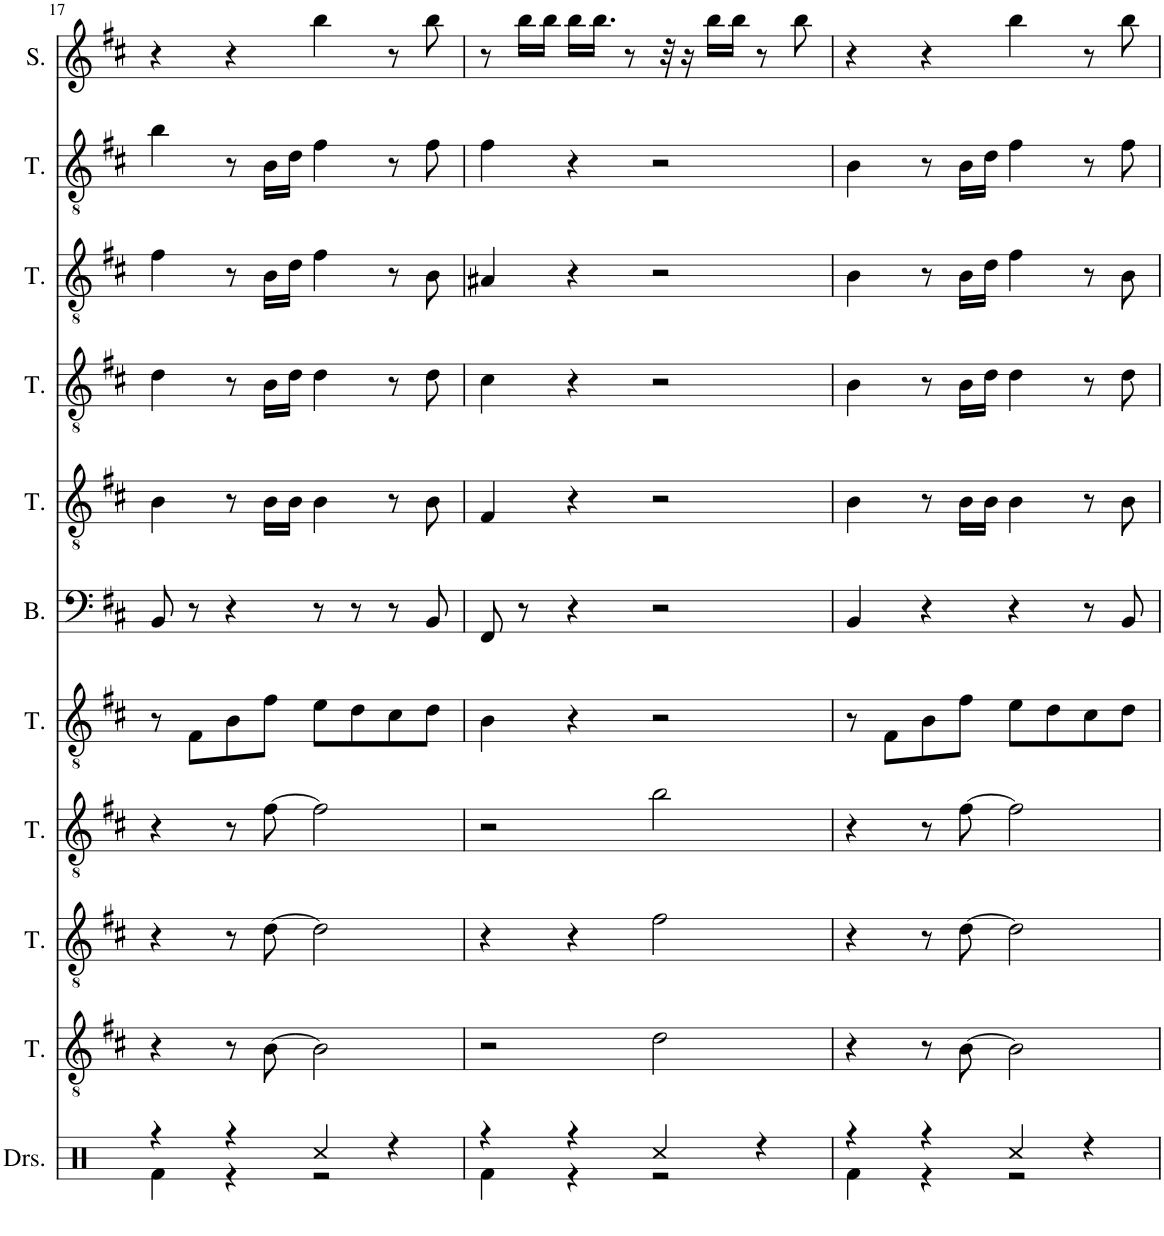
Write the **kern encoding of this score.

**kern	**kern	**kern	**kern	**kern	**kern	**kern	**kern	**kern	**kern	**kern
*part11	*part10	*part9	*part8	*part7	*part6	*part5	*part4	*part3	*part2	*part1
*staff11	*staff10	*staff9	*staff8	*staff7	*staff6	*staff5	*staff4	*staff3	*staff2	*staff1
*I"Drumset	*I"Tenor	*I"Tenor	*I"Tenor	*I"Tenor	*I"Bass	*I"Tenor	*I"Tenor	*I"Tenor	*I"Tenor	*I"Soprano
*I'Drs.	*I'T.	*I'T.	*I'T.	*I'T.	*I'B.	*I'T.	*I'T.	*I'T.	*I'T.	*I'S.
!!LO:PB:g=z
*clefX	*clefGv2	*clefGv2	*clefGv2	*clefGv2	*clefF4	*clefGv2	*clefGv2	*clefGv2	*clefGv2	*clefG2
*k[]	*k[f#c#]	*k[f#c#]	*k[f#c#]	*k[f#c#]	*k[f#c#]	*k[f#c#]	*k[f#c#]	*k[f#c#]	*k[f#c#]	*k[f#c#]
=17	=17	=17	=17	=17	=17	=17	=17	=17	=17	=17
*^	*	*	*	*	*	*	*	*	*	*
4r	4Rf\	4r	4r	4r	8r	8BB/	4B\	4d\	4f#\	4b\	4r
.	.	.	.	.	8F#\L	8r	.	.	.	.	.
4r	4r	8r	8r	8r	8B\	4r	8r	8r	8r	8r	4r
.	.	[8B\	[8d\	[8f#\	8f#\J	.	16B\LL	16B\LL	16B\LL	16B\LL	.
.	.	.	.	.	.	.	16B\JJ	16d\JJ	16d\JJ	16d\JJ	.
4Rcc/	2r	2B\]	2d\]	2f#\]	8e\L	8r	4B\	4d\	4f#\	4f#\	4bb\
.	.	.	.	.	8d\	8r	.	.	.	.	.
4r	.	.	.	.	8c#\	8r	8r	8r	8r	8r	8r
.	.	.	.	.	8d\J	8BB/	8B\	8d\	8B\	8f#\	8bb\
=18	=18	=18	=18	=18	=18	=18	=18	=18	=18	=18	=18
4r	4Rf\	2r	4r	2r	4B\	8FF#/	4F#/	4c#\	4A#X/	4f#\	8r
.	.	.	.	.	.	8r	.	.	.	.	16bb\LL
.	.	.	.	.	.	.	.	.	.	.	16bb\JJ
4r	4r	.	4r	.	4r	4r	4r	4r	4r	4r	16bb\LL
.	.	.	.	.	.	.	.	.	.	.	16.bb\JJ
.	.	.	.	.	.	.	.	.	.	.	8r
4Rcc/	2r	2d\	2f#\	2b\	2r	2r	2r	2r	2r	2r	.
.	.	.	.	.	.	.	.	.	.	.	32r
.	.	.	.	.	.	.	.	.	.	.	16r
.	.	.	.	.	.	.	.	.	.	.	16bb\LL
.	.	.	.	.	.	.	.	.	.	.	16bb\JJ
4r	.	.	.	.	.	.	.	.	.	.	8r
.	.	.	.	.	.	.	.	.	.	.	8bb\
=19	=19	=19	=19	=19	=19	=19	=19	=19	=19	=19	=19
4r	4Rf\	4r	4r	4r	8r	4BB/	4B\	4B\	4B\	4B\	4r
.	.	.	.	.	8F#\L	.	.	.	.	.	.
4r	4r	8r	8r	8r	8B\	4r	8r	8r	8r	8r	4r
.	.	[8B\	[8d\	[8f#\	8f#\J	.	16B\LL	16B\LL	16B\LL	16B\LL	.
.	.	.	.	.	.	.	16B\JJ	16d\JJ	16d\JJ	16d\JJ	.
4Rcc/	2r	2B\]	2d\]	2f#\]	8e\L	4r	4B\	4d\	4f#\	4f#\	4bb\
.	.	.	.	.	8d\	.	.	.	.	.	.
4r	.	.	.	.	8c#\	8r	8r	8r	8r	8r	8r
.	.	.	.	.	8d\J	8BB/	8B\	8d\	8B\	8f#\	8bb\
*v	*v	*	*	*	*	*	*	*	*	*	*
=	=	=	=	=	=	=	=	=	=	=
*-	*-	*-	*-	*-	*-	*-	*-	*-	*-	*-
